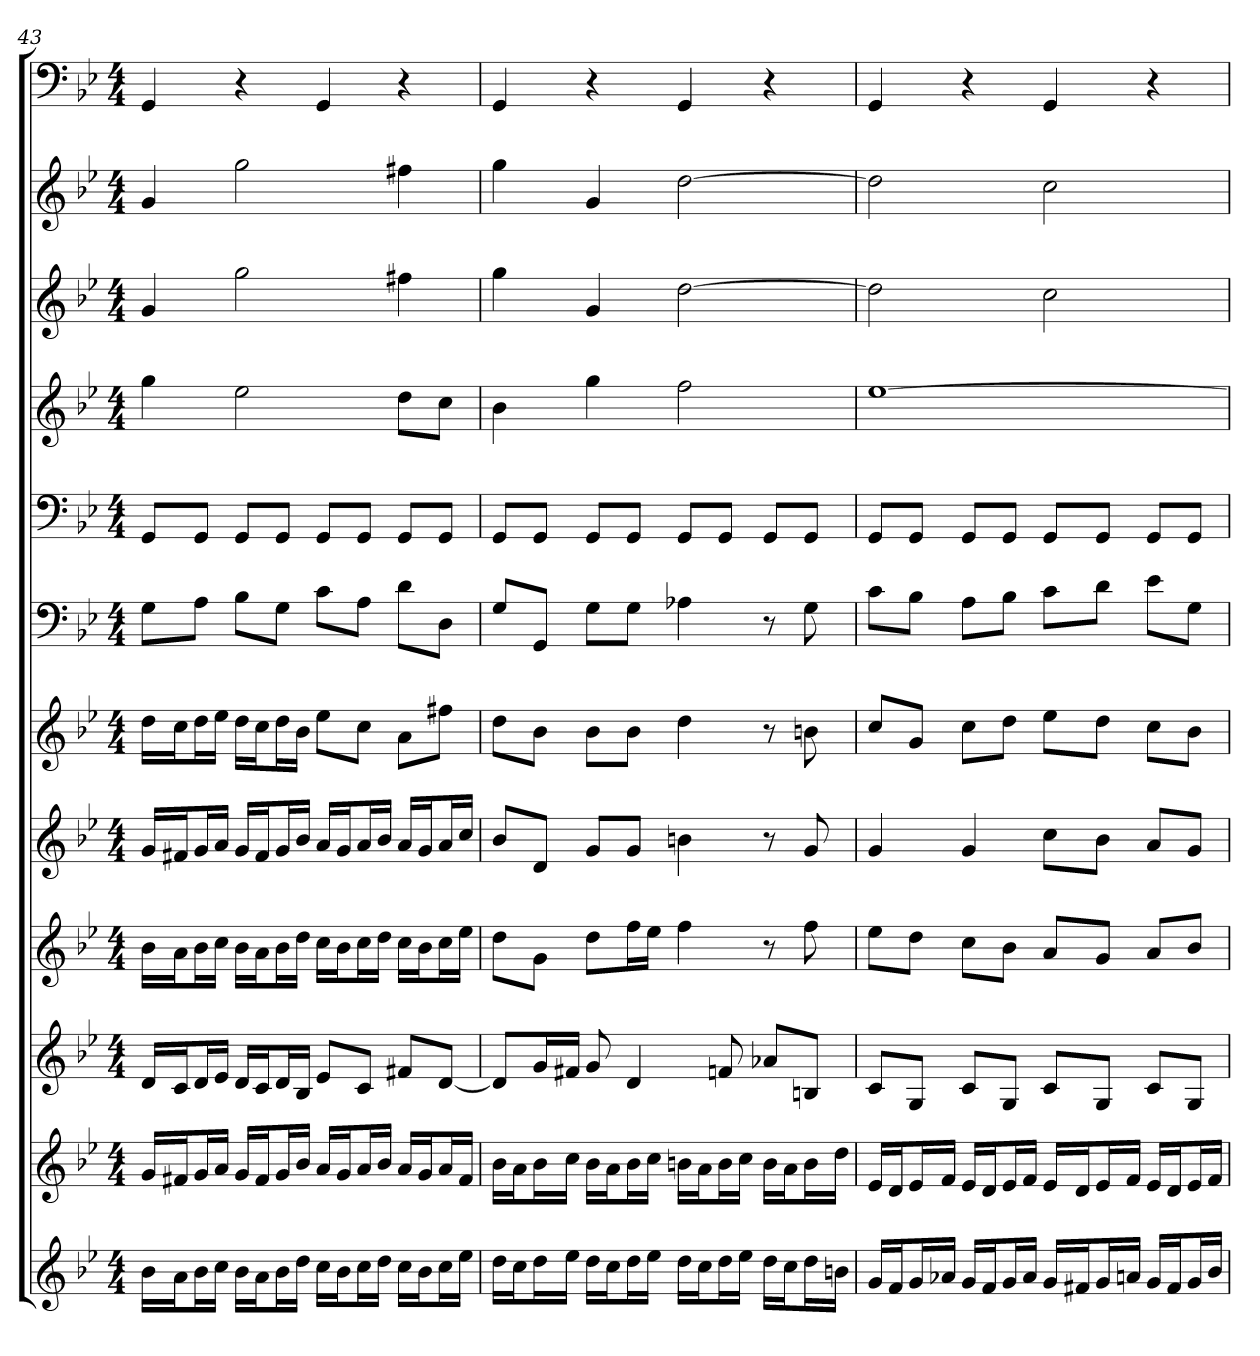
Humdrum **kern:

**kern	**kern	**kern	**kern	**kern	**kern	**kern	**kern	**kern	**kern	**kern	**kern
*part12	*part11	*part10	*part9	*part8	*part7	*part6	*part5	*part4	*part3	*part2	*part1
*staff12	*staff11	*staff10	*staff9	*staff8	*staff7	*staff6	*staff5	*staff4	*staff3	*staff2	*staff1
*k[b-e-]	*k[b-e-]	*k[b-e-]	*k[b-e-]	*k[b-e-]	*k[b-e-]	*k[b-e-]	*k[b-e-]	*k[b-e-]	*k[b-e-]	*k[b-e-]	*k[b-e-]
*g:	*g:	*g:	*g:	*g:	*g:	*g:	*g:	*g:	*g:	*g:	*g:
*M4/4	*M4/4	*M4/4	*M4/4	*M4/4	*M4/4	*M4/4	*M4/4	*M4/4	*M4/4	*M4/4	*M4/4
=43	=43	=43	=43	=43	=43	=43	=43	=43	=43	=43	=43
16b-LL	16gLL	16dLL	16b-LL	16gLL	16ddLL	8GL	8GGL	4gg	4g	4g	4GG
16aJ	16f#XJ	16cJ	16aJ	16f#XJ	16ccJ	.	.	.	.	.	.
16b-L	16gL	16dL	16b-L	16gL	16ddL	8AJ	8GGJ	.	.	.	.
16ccJJ	16aJJ	16e-JJ	16ccJJ	16aJJ	16ee-JJ	.	.	.	.	.	.
16b-LL	16gLL	16dLL	16b-LL	16gLL	16ddLL	8B-L	8GGL	2ee-	2gg	2gg	4r
16aJ	16f#J	16cJ	16aJ	16f#J	16ccJ	.	.	.	.	.	.
16b-L	16gL	16dL	16b-L	16gL	16ddL	8GJ	8GGJ	.	.	.	.
16ddJJ	16b-JJ	16B-JJ	16ddJJ	16b-JJ	16b-JJ	.	.	.	.	.	.
16ccLL	16aLL	8e-L	16ccLL	16aLL	8ee-L	8cL	8GGL	.	.	.	4GG
16b-J	16gJ	.	16b-J	16gJ	.	.	.	.	.	.	.
16ccL	16aL	8cJ	16ccL	16aL	8ccJ	8AJ	8GGJ	.	.	.	.
16ddJJ	16b-JJ	.	16ddJJ	16b-JJ	.	.	.	.	.	.	.
16ccLL	16aLL	8f#XL	16ccLL	16aLL	8aL	8dL	8GGL	8ddL	4ff#X	4ff#X	4r
16b-J	16gJ	.	16b-J	16gJ	.	.	.	.	.	.	.
16ccL	16aL	[8dJ	16ccL	16aL	8ff#XJ	8DJ	8GGJ	8ccJ	.	.	.
16ee-JJ	16f#JJ	.	16ee-JJ	16ccJJ	.	.	.	.	.	.	.
=44	=44	=44	=44	=44	=44	=44	=44	=44	=44	=44	=44
16ddLL	16b-LL	8dL]	8ddL	8b-L	8ddL	8GL	8GGL	4b-	4gg	4gg	4GG
16ccJ	16aJ	.	.	.	.	.	.	.	.	.	.
16ddL	16b-L	16gL	8gJ	8dJ	8b-J	8GGJ	8GGJ	.	.	.	.
16ee-JJ	16ccJJ	16f#XJJ	.	.	.	.	.	.	.	.	.
16ddLL	16b-LL	8g	8ddL	8gL	8b-L	8GL	8GGL	4gg	4g	4g	4r
16ccJ	16aJ	.	.	.	.	.	.	.	.	.	.
16ddL	16b-L	4d	16ffL	8gJ	8b-J	8GJ	8GGJ	.	.	.	.
16ee-JJ	16ccJJ	.	16ee-JJ	.	.	.	.	.	.	.	.
16ddLL	16bnLL	.	4ff	4bn	4dd	4A-X	8GGL	2ff	[2dd	[2dd	4GG
16ccJ	16aJ	.	.	.	.	.	.	.	.	.	.
16ddL	16bL	8fn	.	.	.	.	8GGJ	.	.	.	.
16ee-JJ	16ccJJ	.	.	.	.	.	.	.	.	.	.
16ddLL	16bLL	8a-XL	8r	8r	8r	8r	8GGL	.	.	.	4r
16ccJ	16aJ	.	.	.	.	.	.	.	.	.	.
16ddL	16bL	8BnJ	8ff	8g	8bn	8G	8GGJ	.	.	.	.
16bnJJ	16ddJJ	.	.	.	.	.	.	.	.	.	.
=45	=45	=45	=45	=45	=45	=45	=45	=45	=45	=45	=45
16gLL	16e-LL	8cL	8ee-L	4g	8ccL	8cL	8GGL	[1ee-	2dd]	2dd]	4GG
16fJ	16dJ	.	.	.	.	.	.	.	.	.	.
16gL	16e-L	8GJ	8ddJ	.	8gJ	8B-J	8GGJ	.	.	.	.
16a-XJJ	16fJJ	.	.	.	.	.	.	.	.	.	.
16gLL	16e-LL	8cL	8ccL	4g	8ccL	8AL	8GGL	.	.	.	4r
16fJ	16dJ	.	.	.	.	.	.	.	.	.	.
16gL	16e-L	8GJ	8b-J	.	8ddJ	8B-J	8GGJ	.	.	.	.
16a-JJ	16fJJ	.	.	.	.	.	.	.	.	.	.
16gLL	16e-LL	8cL	8aL	8ccL	8ee-L	8cL	8GGL	.	2cc	2cc	4GG
16f#XJ	16dJ	.	.	.	.	.	.	.	.	.	.
16gL	16e-L	8GJ	8gJ	8b-J	8ddJ	8dJ	8GGJ	.	.	.	.
16anJJ	16fJJ	.	.	.	.	.	.	.	.	.	.
16gLL	16e-LL	8cL	8aL	8aL	8ccL	8e-L	8GGL	.	.	.	4r
16f#J	16dJ	.	.	.	.	.	.	.	.	.	.
16gL	16e-L	8GJ	8b-J	8gJ	8b-J	8GJ	8GGJ	.	.	.	.
16b-JJ	16fJJ	.	.	.	.	.	.	.	.	.	.
=	=	=	=	=	=	=	=	=	=	=	=
*-	*-	*-	*-	*-	*-	*-	*-	*-	*-	*-	*-
